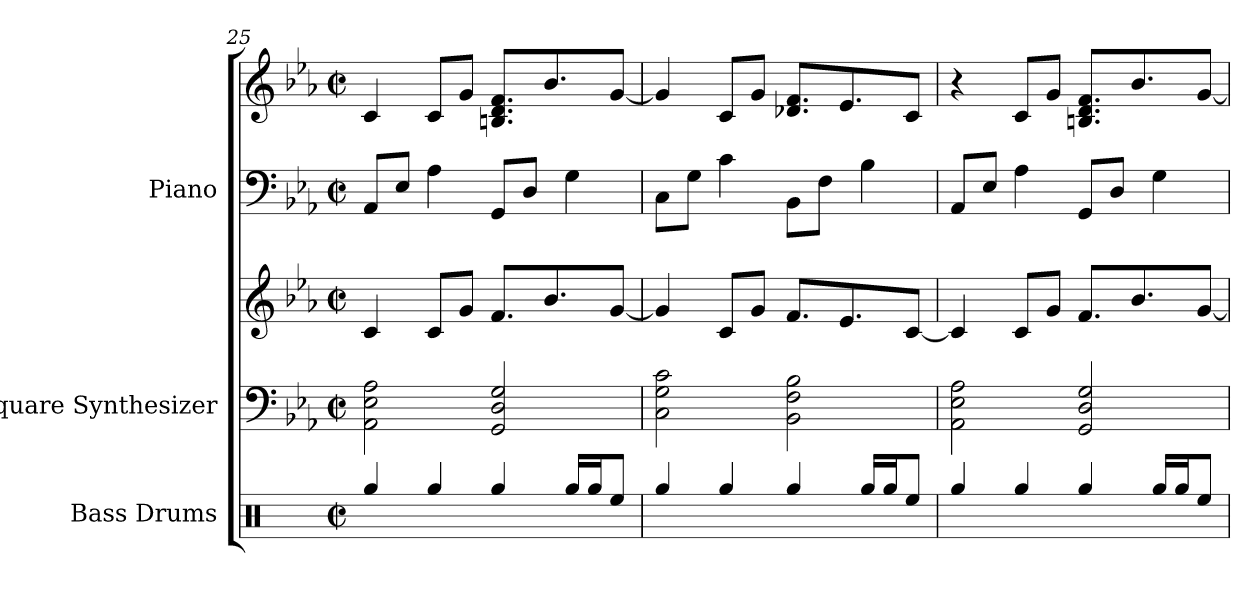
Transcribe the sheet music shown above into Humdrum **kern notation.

**kern	**kern	**kern	**kern	**kern
*part3	*part2	*part2	*part1	*part1
*staff5	*staff4	*staff3	*staff2	*staff1
*I"Bass Drums	*I"Square Synthesizer	*	*I"Piano	*
*I'B.D.	*I'Synth.	*	*I'Pno.	*
!!LO:PB:g=z
*clefX	*clefF4	*clefG2	*clefF4	*clefG2
*k[]	*k[b-e-a-]	*k[b-e-a-]	*k[b-e-a-]	*k[b-e-a-]
*M2/2	*M2/2	*M2/2	*M2/2	*M2/2
*met(c|)	*met(c|)	*met(c|)	*met(c|)	*met(c|)
=25	=25	=25	=25	=25
4Rgg/	2AA-\ 2E-\ 2A-\	4c/	8AA-/L	4c/
.	.	.	8E-/J	.
4Rgg/	.	8c/L	4A-\	8c/L
.	.	8g/J	.	8g/J
4Rgg/	2GG/ 2D/ 2G/	8.f/L	8GG/L	8.Bn/ 8.d/ 8.f/L
.	.	.	8D/J	.
.	.	8.b-/	.	8.b-/
16Rgg/LL	.	.	4G\	.
16Rgg/J	.	.	.	.
8Ree/J	.	[8g/J	.	[8g/J
=26	=26	=26	=26	=26
4Rgg/	2C\ 2G\ 2c\	4g/]	8C\L	4g/]
.	.	.	8G\J	.
4Rgg/	.	8c/L	4c\	8c/L
.	.	8g/J	.	8g/J
4Rgg/	2BB-\ 2F\ 2B-\	8.f/L	8BB-\L	8.d-X/ 8.f/L
.	.	.	8F\J	.
.	.	8.e-/	.	8.e-/
16Rgg/LL	.	.	4B-\	.
16Rgg/J	.	.	.	.
8Ree/J	.	[8c/J	.	8c/J
=27	=27	=27	=27	=27
4Rgg/	2AA-\ 2E-\ 2A-\	4c/]	8AA-/L	4r
.	.	.	8E-/J	.
4Rgg/	.	8c/L	4A-\	8c/L
.	.	8g/J	.	8g/J
4Rgg/	2GG/ 2D/ 2G/	8.f/L	8GG/L	8.Bn/ 8.d/ 8.f/L
.	.	.	8D/J	.
.	.	8.b-/	.	8.b-/
16Rgg/LL	.	.	4G\	.
16Rgg/J	.	.	.	.
8Ree/J	.	[8g/J	.	[8g/J
=	=	=	=	=
*-	*-	*-	*-	*-
